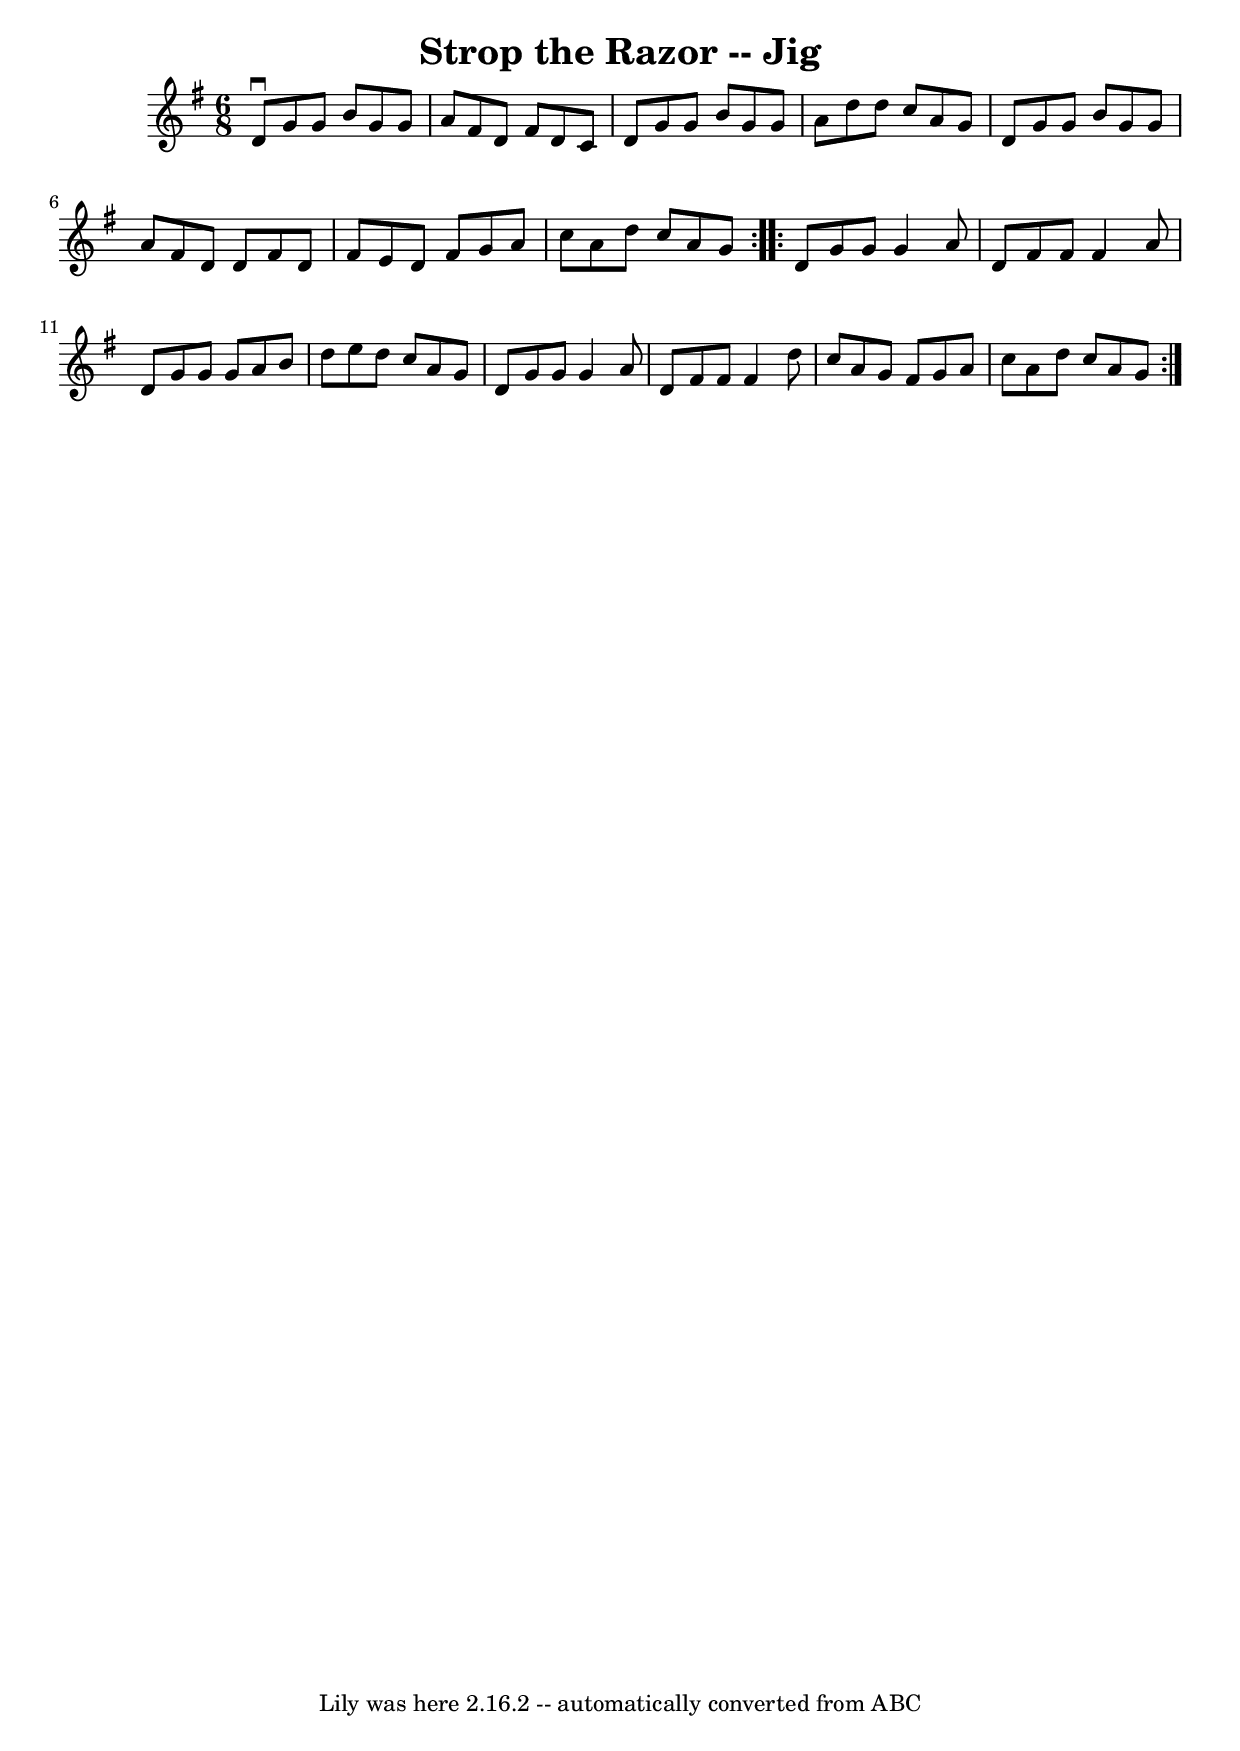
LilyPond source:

\version "2.16.2"
\include "Mammoth.ily"
\header {
	%% book = "Ryan's Mammoth Collection"
	crossRefNumber = "1"
	footnotes = "\\\\89 464"
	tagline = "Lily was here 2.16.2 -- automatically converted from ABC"
	title = "Strop the Razor -- Jig"
}
voicedefault =  {


\repeat volta 2 {
\time 6/8 
\key g \major d'8^\downbow g'8 g'8 b'8 g'8 g'8    
|
 a'8 fis'8 d'8 fis'8 d'8 c'8    |
 d'8 g'8  
 g'8 b'8 g'8 g'8    |
 a'8 d''8 d''8 c''8 a'8    
g'8    |
 d'8 g'8 g'8 b'8 g'8 g'8    |
 a'8    
fis'8 d'8 d'8 fis'8 d'8    |
 fis'8 e'8 d'8 fis'8  
 g'8 a'8    |
 c''8 a'8 d''8 c''8 a'8 g'8    }     
\repeat volta 2 { d'8 g'8 g'8 g'4 a'8    |
 d'8 fis'8  
 fis'8 fis'4 a'8    |
 d'8 g'8 g'8 g'8 a'8 b'8    
|
 d''8 e''8 d''8 c''8 a'8 g'8    |
 d'8    
g'8 g'8 g'4 a'8    |
 d'8 fis'8 fis'8 fis'4 d''8   
 |
 c''8 a'8 g'8 fis'8 g'8 a'8    |
 c''8 a'8 
 d''8 c''8 a'8 g'8    }   
}

\score{
    <<

	\context Staff="default"
	{
	    \voicedefault 
	}

    >>
	\layout {
	}
	\midi {}
}
